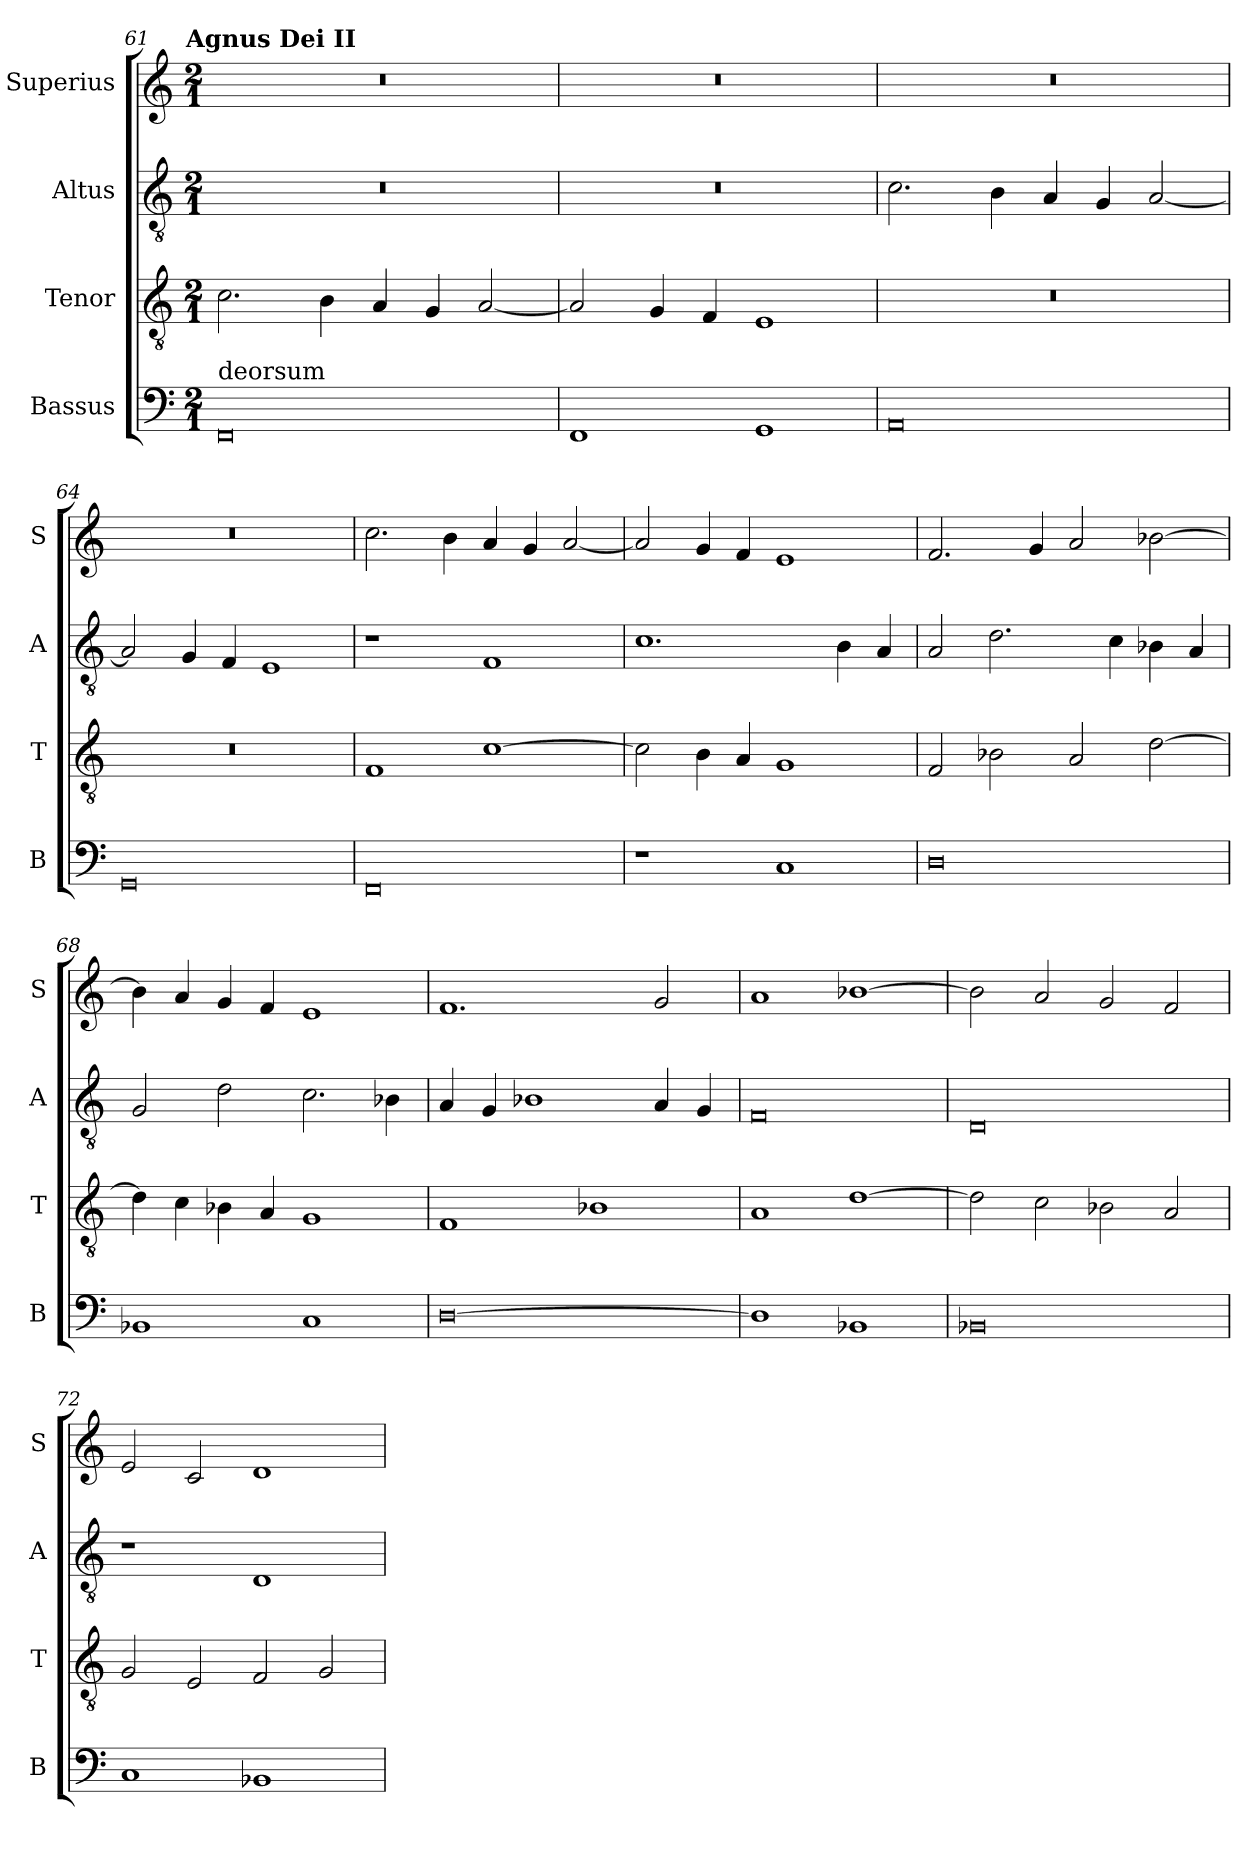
**kern	**kern	**kern	**kern
*part4	*part3	*part2	*part1
*staff4	*staff3	*staff2	*staff1
*I"Bassus	*I"Tenor	*I"Altus	*I"Superius
*I'B	*I'T	*I'A	*I'S
!!LO:LB:g=z
*clefF4	*clefGv2	*clefGv2	*clefG2
*k[]	*k[]	*k[]	*k[]
!!LO:TX:omd:t=Agnus Dei II
*M2/1	*M2/1	*M2/1	*M2/1
=61	=61	=61	=61
!LO:TX:a:t=deorsum	!	!	!
0FF	2.c\	0r	0r
.	4B\	.	.
.	4A/	.	.
.	4G/	.	.
.	[2A/	.	.
=62	=62	=62	=62
1FF	2A/]	0r	0r
.	4G/	.	.
.	4F/	.	.
1GG	1E	.	.
=63	=63	=63	=63
0AA	0r	2.c\	0r
.	.	4B\	.
.	.	4A/	.
.	.	4G/	.
.	.	[2A/	.
=64	=64	=64	=64
0GG	0r	2A/]	0r
.	.	4G/	.
.	.	4F/	.
.	.	1E	.
=65	=65	=65	=65
0FF	1F	1r	2.cc\
.	.	.	4b\
.	[1c	1F	4a/
.	.	.	4g/
.	.	.	[2a/
=66	=66	=66	=66
1r	2c\]	1.c	2a/]
.	4B\	.	4g/
.	4A/	.	4f/
1C	1G	.	1e
.	.	4B\	.
.	.	4A/	.
=67	=67	=67	=67
0D	2F/	2A/	2.f/
.	2B-X\	2.d\	.
.	.	.	4g/
.	2A/	.	2a/
.	.	4c\	.
.	[2d\	4B-X\	[2b-X\
.	.	4A/	.
=68	=68	=68	=68
1BB-X	4d\]	2G/	4b-\]
.	4c\	.	4a/
.	4B-X\	2d\	4g/
.	4A/	.	4f/
1C	1G	2.c\	1e
.	.	4B-X\	.
=69	=69	=69	=69
[0D	1F	4A/	1.f
.	.	4G/	.
.	.	1B-X	.
.	1B-X	.	.
.	.	4A/	2g/
.	.	4G/	.
=70	=70	=70	=70
1D]	1A	0F	1a
1BB-X	[1d	.	[1b-X
=71	=71	=71	=71
0BB-X	2d\]	0D	2b-\]
.	2c\	.	2a/
.	2B-X\	.	2g/
.	2A/	.	2f/
=72	=72	=72	=72
1C	2G/	1r	2e/
.	2E/	.	2c/
1BB-X	2F/	1D	1d
.	2G/	.	.
=	=	=	=
*-	*-	*-	*-
